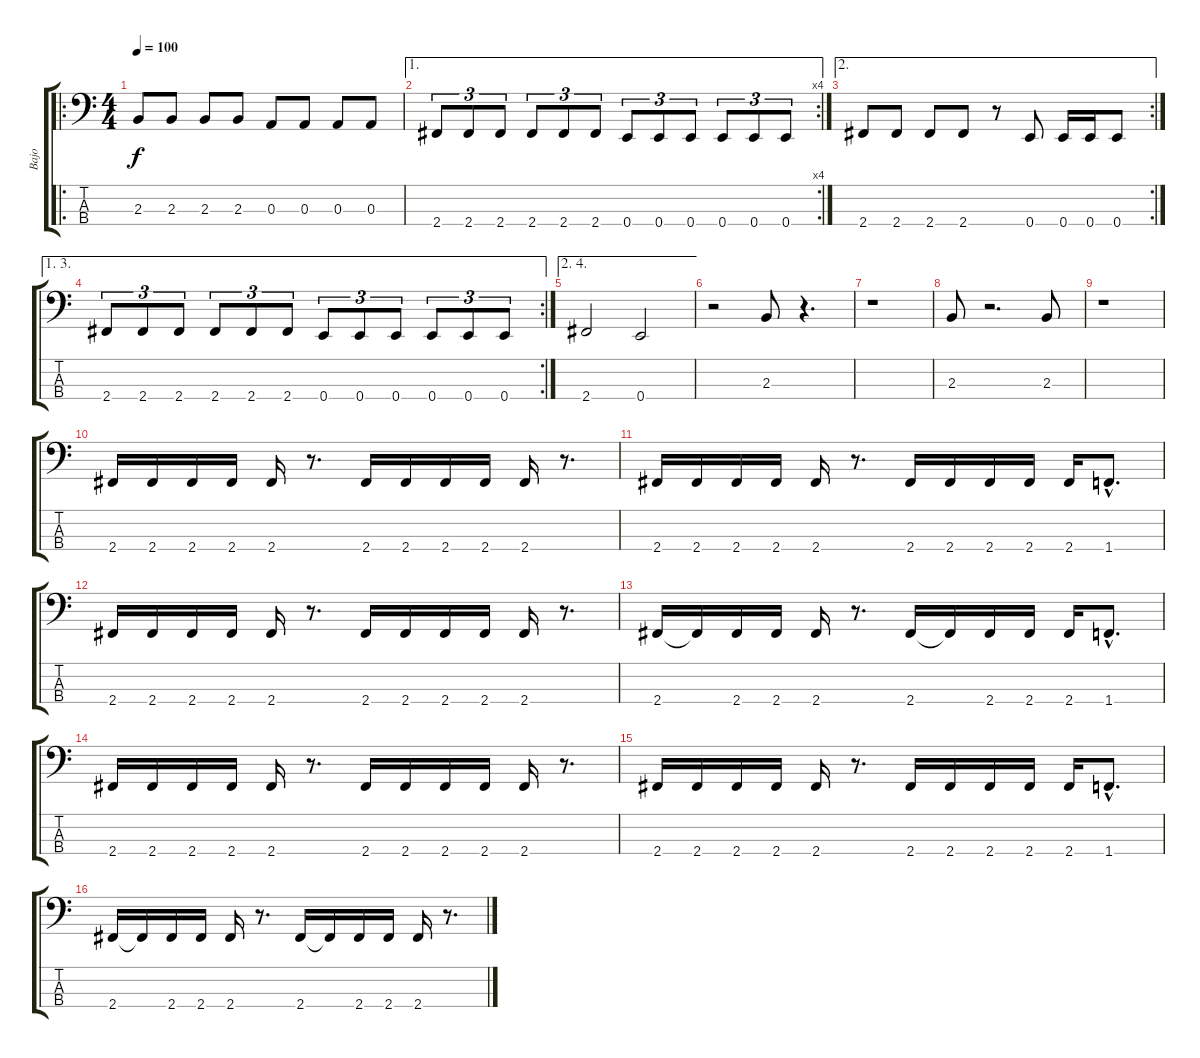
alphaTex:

\track ("Bajo" "Bajo") {instrument electricbassfinger}
\staff {score tabs}
\tuning (G2 D2 A1 E1) {hide}
\ro
\ts (4 4)
\tempo 100
\clef f4
\ks c
2.3.8{dy f} 2.3.8 2.3.8 2.3.8 0.3.8 0.3.8 0.3.8 0.3.8 |
\ae 1
\rc 4
2.4.8{tu (3 2)} 2.4.8{tu (3 2)} 2.4.8{tu (3 2)} 2.4.8{tu (3 2)} 2.4.8{tu (3 2)} 2.4.8{tu (3 2)} 0.4.8{tu (3 2)} 0.4.8{tu (3 2)} 0.4.8{tu (3 2)} 0.4.8{tu (3 2)} 0.4.8{tu (3 2)} 0.4.8{tu (3 2)} |
\ae 2
\rc 2
2.4.8 2.4.8 2.4.8 2.4.8 r.8 0.4.8 0.4.16 0.4.16 0.4.8 |
\ae (1 3)
\rc 2
2.4.8{tu (3 2)} 2.4.8{tu (3 2)} 2.4.8{tu (3 2)} 2.4.8{tu (3 2)} 2.4.8{tu (3 2)} 2.4.8{tu (3 2)} 0.4.8{tu (3 2)} 0.4.8{tu (3 2)} 0.4.8{tu (3 2)} 0.4.8{tu (3 2)} 0.4.8{tu (3 2)} 0.4.8{tu (3 2)} |
\ae (2 4)
2.4.2 0.4.2 |
r.2 2.3.8 r.4{d} |
r.1 |
2.3.8 r.2{d} 2.3.8 |
r.1 |
2.4.16 2.4.16 2.4.16 2.4.16 2.4.16 r.8{d} 2.4.16 2.4.16 2.4.16 2.4.16 2.4.16 r.8{d} |
2.4.16 2.4.16 2.4.16 2.4.16 2.4.16 r.8{d} 2.4.16 2.4.16 2.4.16 2.4.16 2.4.16 1.4{hac}.8{d} |
2.4.16 2.4.16 2.4.16 2.4.16 2.4.16 r.8{d} 2.4.16 2.4.16 2.4.16 2.4.16 2.4.16 r.8{d} |
2.4.16 2.4{t}.16 2.4.16 2.4.16 2.4.16 r.8{d} 2.4.16 2.4{t}.16 2.4.16 2.4.16 2.4.16 1.4{hac}.8{d} |
2.4.16 2.4.16 2.4.16 2.4.16 2.4.16 r.8{d} 2.4.16 2.4.16 2.4.16 2.4.16 2.4.16 r.8{d} |
2.4.16 2.4.16 2.4.16 2.4.16 2.4.16 r.8{d} 2.4.16 2.4.16 2.4.16 2.4.16 2.4.16 1.4{hac}.8{d} |
2.4.16 2.4{t}.16 2.4.16 2.4.16 2.4.16 r.8{d} 2.4.16 2.4{t}.16 2.4.16 2.4.16 2.4.16 r.8{d}
